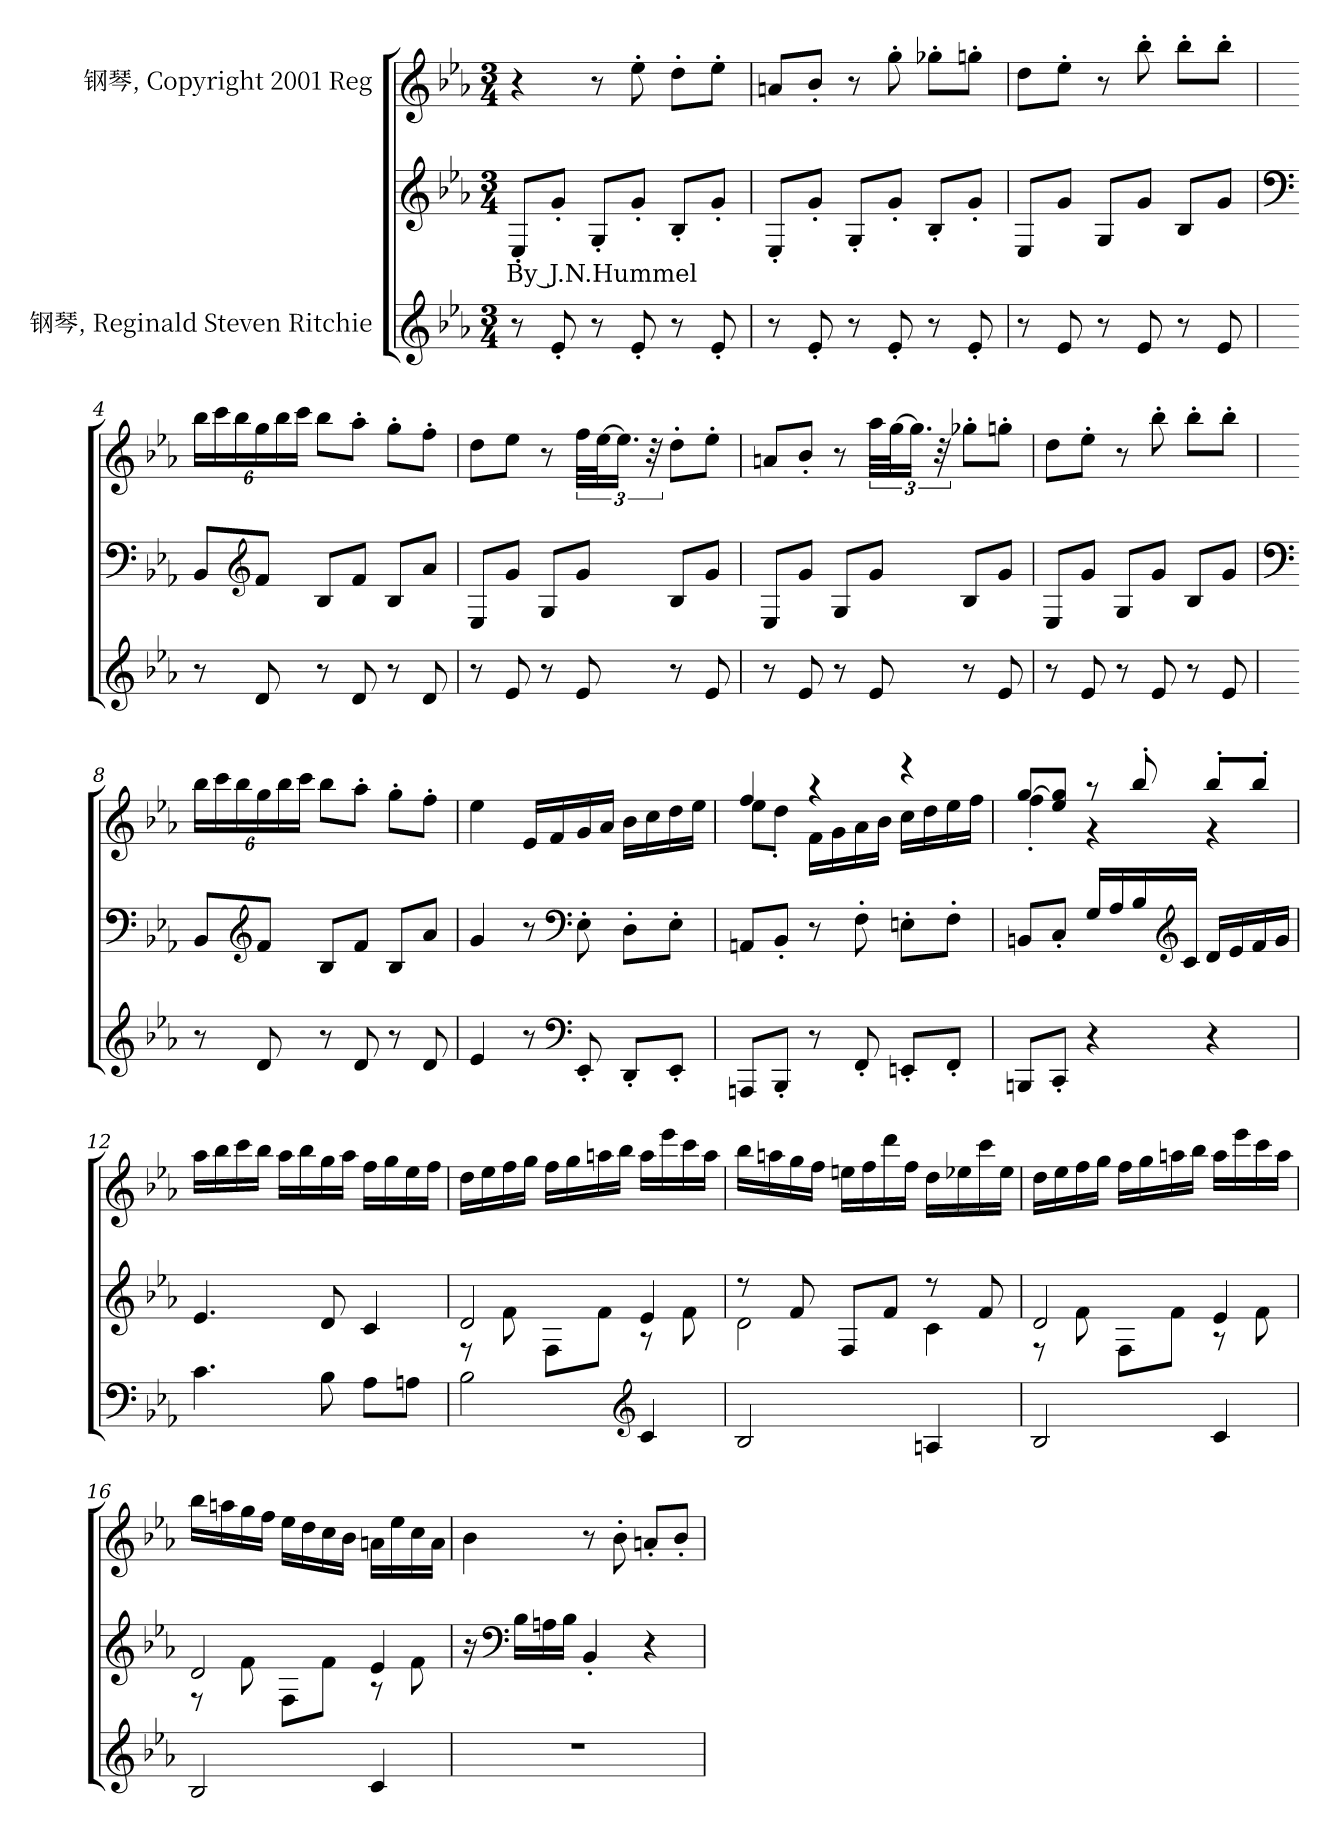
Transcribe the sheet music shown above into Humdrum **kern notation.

**kern	**kern	**text	**kern
*part2	*part2	*part2	*part1
*staff3	*staff2	*staff2	*staff1
*I"钢琴, Reginald Steven Ritchie	*	*	*I"钢琴, Copyright 2001 Reg
*clefG2	*clefG2	*	*clefG2
*k[b-e-a-]	*k[b-e-a-]	*	*k[b-e-a-]
*M3/4	*M3/4	*	*M3/4
*MM175	*MM175	*	*MM175
=1	=1	=1	=1
8r	8E-'/L	By J.N.Hummel	4r
8e-'/	8g'/J	.	.
8r	8G'/L	.	8r
8e-'/	8g'/J	.	8ee-'\
8r	8B-'/L	.	8dd'\L
8e-'/	8g'/J	.	8ee-'\J
=2	=2	=2	=2
8r	8E-'/L	.	8an/L
8e-'/	8g'/J	.	8b-'/J
8r	8G'/L	.	8r
8e-'/	8g'/J	.	8gg'\
8r	8B-'/L	.	8gg-X'\L
8e-'/	8g'/J	.	8ggn'\J
!!LO:LB:g=z
=3	=3	=3	=3
8r	8E-/L	.	8dd\L
8e-/	8g/J	.	8ee-'\J
8r	8G/L	.	8r
8e-/	8g/J	.	8bb-'\
8r	8B-/L	.	8bb-'\L
8e-/	8g/J	.	8bb-'\J
=4	=4	=4	=4
*	*clefF4	*	*
*	*	*	*Xbrackettup
8r	8BB-/L	.	24bb-\LL
.	.	.	24ccc\
.	.	.	24bb-\
*	*clefG2	*	*
8d/	8f/J	.	24gg\
.	.	.	24bb-\
.	.	.	24ccc\JJ
8r	8B-/L	.	8bb-\L
8d/	8f/J	.	8aa-'\J
8r	8B-/L	.	8gg'\L
8d/	8a-/J	.	8ff'\J
=5	=5	=5	=5
8r	8E-/L	.	8dd\L
8e-/	8g/J	.	8ee-\J
8r	8G/L	.	8r
*	*	*	*brackettup
8e-/	8g/J	.	48ff\LLL
.	.	.	[48ee-\J
.	.	.	24.ee-\JJ]
.	.	.	48r
8r	8B-/L	.	8dd'\L
8e-/	8g/J	.	8ee-'\J
!!LO:LB:g=z
=6	=6	=6	=6
8r	8E-/L	.	8an/L
8e-/	8g/J	.	8b-'/J
8r	8G/L	.	8r
8e-/	8g/J	.	48aa-\LLL
.	.	.	[48gg\J
.	.	.	24.gg\JJ]
.	.	.	48r
8r	8B-/L	.	8gg-X'\L
8e-/	8g/J	.	8ggn'\J
=7	=7	=7	=7
8r	8E-/L	.	8dd\L
8e-/	8g/J	.	8ee-'\J
8r	8G/L	.	8r
8e-/	8g/J	.	8bb-'\
8r	8B-/L	.	8bb-'\L
8e-/	8g/J	.	8bb-'\J
=8	=8	=8	=8
*	*clefF4	*	*
*	*	*	*Xbrackettup
8r	8BB-/L	.	24bb-\LL
.	.	.	24ccc\
.	.	.	24bb-\
*	*clefG2	*	*
8d/	8f/J	.	24gg\
.	.	.	24bb-\
.	.	.	24ccc\JJ
8r	8B-/L	.	8bb-\L
8d/	8f/J	.	8aa-'\J
8r	8B-/L	.	8gg'\L
8d/	8a-/J	.	8ff'\J
!!LO:LB:g=z
=9	=9	=9	=9
4e-/	4g/	.	4ee-\
8r	8r	.	16e-/LL
.	.	.	16f/
*clefF4	*clefF4	*	*
8EE-'/	8E-'\	.	16g/
.	.	.	16a-/JJ
8DD'/L	8D'\L	.	16b-\LL
.	.	.	16cc\
8EE-'/J	8E-'\J	.	16dd\
.	.	.	16ee-\JJ
=10	=10	=10	=10
*	*	*	*^
8AAAn/L	8AAn/L	.	4ff/	8ee-\L
8BBB-'/J	8BB-'/J	.	.	8dd'\J
8r	8r	.	4r	16f\LL
.	.	.	.	16g\
8FF'/	8F'\	.	.	16a-\
.	.	.	.	16b-\JJ
8EEn'/L	8En'\L	.	4r	16cc\LL
.	.	.	.	16dd\
8FF'/J	8F'\J	.	.	16ee-\
.	.	.	.	16ff\JJ
=11	=11	=11	=11	=11
8BBBn/L	8BBn/L	.	[8gg/L	4ff'\
8CC'/J	8C'/J	.	8ee-/ 8gg/]J	.
4r	16G/LL	.	8r	4r
.	16A-/	.	.	.
.	16B-/	.	8bb-'/	.
*	*clefG2	*	*	*
.	16c/JJ	.	.	.
4r	16d/LL	.	8bb-'/L	4r
.	16e-/	.	.	.
.	16f/	.	8bb-'/J	.
.	16g/JJ	.	.	.
*	*	*	*v	*v
!!LO:PB:g=z
=12	=12	=12	=12
4.c\	4.e-/	.	16aa-\LL
.	.	.	16bb-\
.	.	.	16ccc\
.	.	.	16bb-\JJ
.	.	.	16aa-\LL
.	.	.	16bb-\
8B-\	8d/	.	16gg\
.	.	.	16aa-\JJ
8A-\L	4c/	.	16ff\LL
.	.	.	16gg\
8An\J	.	.	16ee-\
.	.	.	16ff\JJ
=13	=13	=13	=13
*	*^	*	*
2B-\	2d/	8r	.	16dd\LL
.	.	.	.	16ee-\
.	.	8f\	.	16ff\
.	.	.	.	16gg\JJ
.	.	8F\L	.	16ff\LL
.	.	.	.	16gg\
.	.	8f\J	.	16aan\
.	.	.	.	16bb-\JJ
*clefG2	*	*	*	*
4c/	4e-/	8r	.	16aa\LL
.	.	.	.	16eee-\
.	.	8f\	.	16ccc\
.	.	.	.	16aa\JJ
!!LO:LB:g=z
=14	=14	=14	=14	=14
2B-/	8r	2d\	.	16bb-\LL
.	.	.	.	16aan\
.	8f/	.	.	16gg\
.	.	.	.	16ff\JJ
.	8F/L	.	.	16een\LL
.	.	.	.	16ff\
.	8f/J	.	.	16ddd\
.	.	.	.	16ff\JJ
4An/	8r	4c\	.	16dd\LL
.	.	.	.	16ee-X\
.	8f/	.	.	16ccc\
.	.	.	.	16ee-\JJ
=15	=15	=15	=15	=15
2B-/	2d/	8r	.	16dd\LL
.	.	.	.	16ee-\
.	.	8f\	.	16ff\
.	.	.	.	16gg\JJ
.	.	8F\L	.	16ff\LL
.	.	.	.	16gg\
.	.	8f\J	.	16aan\
.	.	.	.	16bb-\JJ
4c/	4e-/	8r	.	16aa\LL
.	.	.	.	16eee-\
.	.	8f\	.	16ccc\
.	.	.	.	16aa\JJ
=16	=16	=16	=16	=16
2B-/	2d/	8r	.	16bb-\LL
.	.	.	.	16aan\
.	.	8f\	.	16gg\
.	.	.	.	16ff\JJ
.	.	8F\L	.	16ee-\LL
.	.	.	.	16dd\
.	.	8f\J	.	16cc\
.	.	.	.	16b-\JJ
4c/	4e-/	8r	.	16an\LL
.	.	.	.	16ee-\
.	.	8f\	.	16cc\
.	.	.	.	16a\JJ
*	*v	*v	*	*
!!LO:LB:g=z
=17	=17	=17	=17
2.r	16r	.	4b-\
*	*clefF4	*	*
.	16B-\LL	.	.
.	16An\	.	.
.	16B-\JJ	.	.
.	4BB-'/	.	8r
.	.	.	8b-'\
.	4r	.	8an'/L
.	.	.	8b-'/J
=	=	=	=
*-	*-	*-	*-
